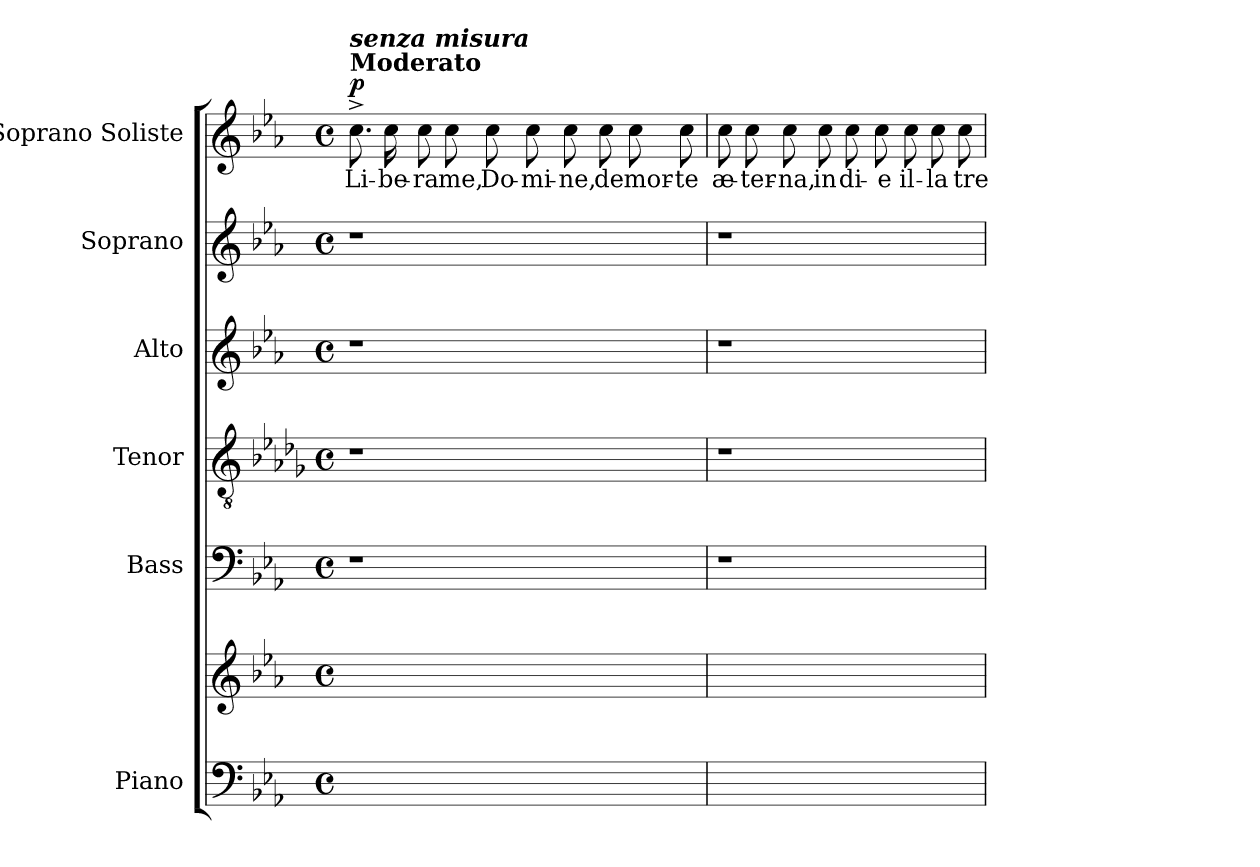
**kern	**kern	**kern	**kern	**kern	**kern	**kern	**text	**dynam
*part6	*part6	*part5	*part4	*part3	*part2	*part1	*part1	*part1
*staff7	*staff6	*staff5	*staff4	*staff3	*staff2	*staff1	*staff1	*staff1
*I"Piano	*	*I"Bass	*I"Tenor	*I"Alto	*I"Soprano	*I"Soprano Soliste	*	*
*I'Pno.	*	*I'B.	*I'T.	*I'A.	*I'S.	*	*	*
*clefF4	*clefG2	*clefF4	*clefGv2	*clefG2	*clefG2	*clefG2	*	*
*	*	*	*ITrd8c14	*	*	*	*	*
*k[b-e-a-]	*k[b-e-a-]	*k[b-e-a-]	*k[b-e-a-d-g-]	*k[b-e-a-]	*k[b-e-a-]	*k[b-e-a-]	*	*
*M4/4	*M4/4	*M4/4	*M4/4	*M4/4	*M4/4	*M4/4	*	*
*met(c)	*met(c)	*met(c)	*met(c)	*met(c)	*met(c)	*met(c)	*	*
*MM72	*MM72	*MM72	*MM72	*MM72	*MM72	*MM72	*	*
=1	=1	=1	=1	=1	=1	=1	=1	=1
!	!	!	!	!	!	!LO:TX:a:B:t=Moderato	!	!
!	!	!	!	!	!	!LO:TX:a:Bi:t=senza misura	!	!
!	!	!	!	!	!	!	!	!LO:DY:a
1ryy	1ryy	1r	1r	1r	1r	8.cc^\	Li-	p
.	.	.	.	.	.	16cc\	-be-	.
.	.	.	.	.	.	8cc\	-ra	.
.	.	.	.	.	.	8cc\	me,	.
.	.	.	.	.	.	8cc\	Do-	.
.	.	.	.	.	.	8cc\	-mi-	.
.	.	.	.	.	.	8cc\	-ne,	.
.	.	.	.	.	.	8cc\	de	.
4ryy	4ryy	4ryy	4ryy	4ryy	4ryy	8cc\	mor-	.
.	.	.	.	.	.	8cc\	-te	.
=1X1	=1X1	=1X1	=1X1	=1X1	=1X1	=1X1	=1X1	=1X1
1ryy	1ryy	1r	1r	1r	1r	8cc\	æ-	.
.	.	.	.	.	.	8cc\	-ter-	.
.	.	.	.	.	.	8cc\	-na,	.
.	.	.	.	.	.	8cc\	in	.
.	.	.	.	.	.	8cc\	di-	.
.	.	.	.	.	.	8cc\	-e	.
.	.	.	.	.	.	8cc\	il-	.
.	.	.	.	.	.	8cc\	-la	.
8ryy	8ryy	8ryy	8ryy	8ryy	8ryy	8cc\	tre-	.
=	=	=	=	=	=	=	=	=
*-	*-	*-	*-	*-	*-	*-	*-	*-
